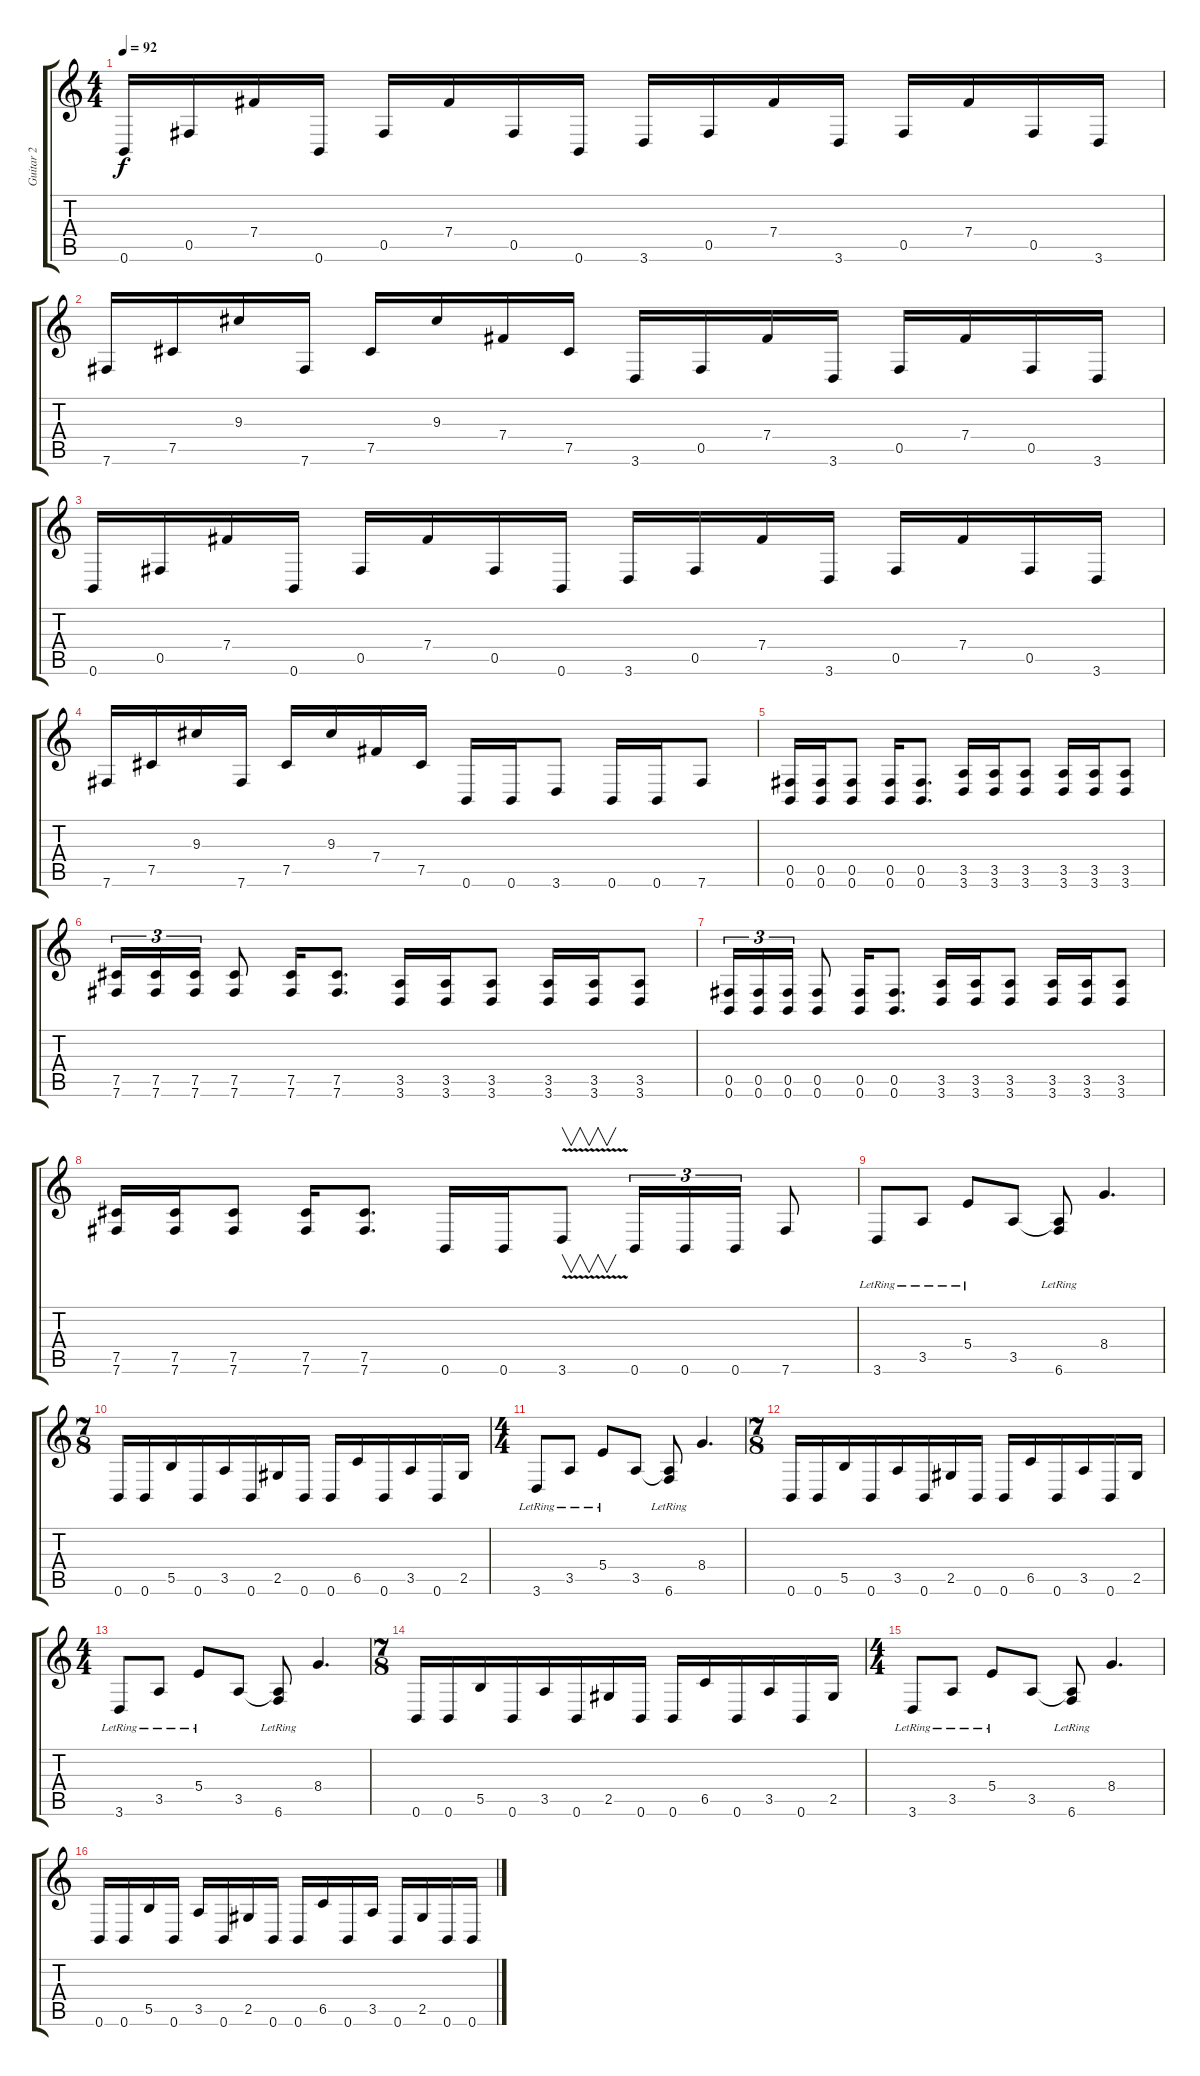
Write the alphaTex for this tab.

\track ("Guitar 2" "Guitar 2") {instrument electricguitarclean}
\staff {score tabs}
\tuning (Db4 Ab3 E3 B2 Gb2 B1) {hide}
\ts (4 4)
\tempo 92
\clef g2
\ks c
0.6.16{dy f volume 12 instrument electricguitarclean} 0.5.16 7.4.16 0.6.16 0.5.16 7.4.16 0.5.16 0.6.16 3.6.16 0.5.16 7.4.16 3.6.16 0.5.16 7.4.16 0.5.16 3.6.16 |
7.6.16 7.5.16 9.3.16 7.6.16 7.5.16 9.3.16 7.4.16 7.5.16 3.6.16 0.5.16 7.4.16 3.6.16 0.5.16 7.4.16 0.5.16 3.6.16 |
0.6.16 0.5.16 7.4.16 0.6.16 0.5.16 7.4.16 0.5.16 0.6.16 3.6.16 0.5.16 7.4.16 3.6.16 0.5.16 7.4.16 0.5.16 3.6.16 |
7.6.16 7.5.16 9.3.16 7.6.16 7.5.16 9.3.16 7.4.16 7.5.16 0.6.16 0.6.16 3.6.8 0.6.16 0.6.16 7.6.8 |
(0.5 0.6).16{volume 16 instrument distortionguitar} (0.5 0.6).16 (0.5 0.6).8 (0.5 0.6).16 (0.5 0.6).8{d} (3.5 3.6).16 (3.5 3.6).16 (3.5 3.6).8 (3.5 3.6).16 (3.5 3.6).16 (3.5 3.6).8 |
(7.5 7.6).16{tu (3 2)} (7.5 7.6).16{tu (3 2)} (7.5 7.6).16{tu (3 2)} (7.5 7.6).8 (7.5 7.6).16 (7.5 7.6).8{d} (3.5 3.6).16 (3.5 3.6).16 (3.5 3.6).8 (3.5 3.6).16 (3.5 3.6).16 (3.5 3.6).8 |
(0.5 0.6).16{tu (3 2)} (0.5 0.6).16{tu (3 2)} (0.5 0.6).16{tu (3 2)} (0.5 0.6).8 (0.5 0.6).16 (0.5 0.6).8{d} (3.5 3.6).16 (3.5 3.6).16 (3.5 3.6).8 (3.5 3.6).16 (3.5 3.6).16 (3.5 3.6).8 |
(7.5 7.6).16 (7.5 7.6).16 (7.5 7.6).8 (7.5 7.6).16 (7.5 7.6).8{d} 0.6.16 0.6.16 3.6{v}.8{v} 0.6.16{tu (3 2)} 0.6.16{tu (3 2)} 0.6.16{tu (3 2)} 7.6.8 |
3.6{lr}.8 3.5{lr}.8 5.4{lr}.8 3.5.8 (3.5{t} 6.6{lr}).8 8.4.4{d} |
\ts (7 8)
0.6.16 0.6.16 5.5.16 0.6.16 3.5.16 0.6.16 2.5.16 0.6.16 0.6.16 6.5.16 0.6.16 3.5.16 0.6.16 2.5.16 |
\ts (4 4)
3.6{lr}.8 3.5{lr}.8 5.4{lr}.8 3.5.8 (3.5{t} 6.6{lr}).8 8.4.4{d} |
\ts (7 8)
0.6.16 0.6.16 5.5.16 0.6.16 3.5.16 0.6.16 2.5.16 0.6.16 0.6.16 6.5.16 0.6.16 3.5.16 0.6.16 2.5.16 |
\ts (4 4)
3.6{lr}.8 3.5{lr}.8 5.4{lr}.8 3.5.8 (3.5{t} 6.6{lr}).8 8.4.4{d} |
\ts (7 8)
0.6.16 0.6.16 5.5.16 0.6.16 3.5.16 0.6.16 2.5.16 0.6.16 0.6.16 6.5.16 0.6.16 3.5.16 0.6.16 2.5.16 |
\ts (4 4)
3.6{lr}.8 3.5{lr}.8 5.4{lr}.8 3.5.8 (3.5{t} 6.6{lr}).8 8.4.4{d} |
0.6.16 0.6.16 5.5.16 0.6.16 3.5.16 0.6.16 2.5.16 0.6.16 0.6.16 6.5.16 0.6.16 3.5.16 0.6.16 2.5.16 0.6.16 0.6.16
